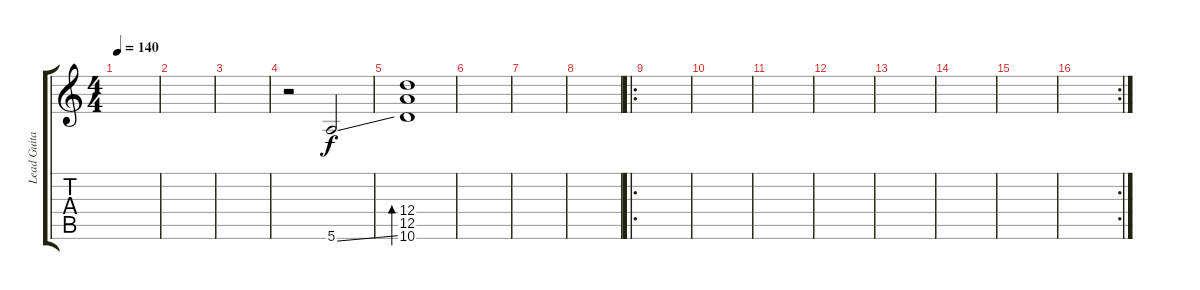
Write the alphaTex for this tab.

\track ("Lead Guitar" "Lead Guita") {instrument overdrivenguitar}
\staff {score tabs}
\tuning (E4 B3 G3 D3 A2 E2) {hide}
\ts (4 4)
\tempo 140
\clef g2
\ks c
|
|
|
r.2 5.6{ss}.2 |
(12.4 12.5 10.6).1{bd 480} |
|
|
|
\ro
|
|
|
|
|
|
|
\rc 2
